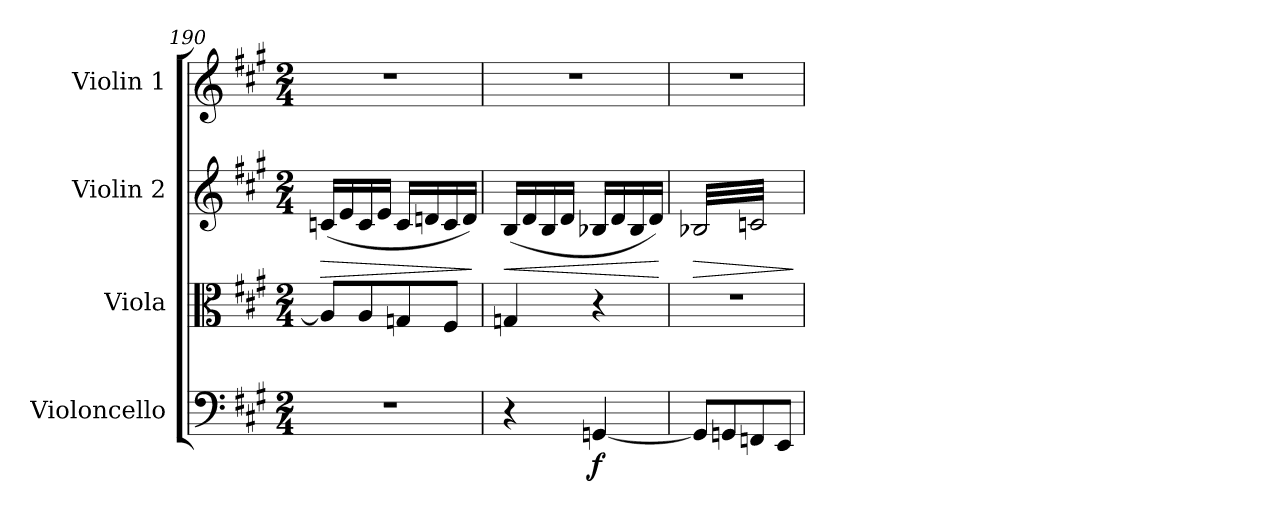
**kern	**dynam	**kern	**kern	**dynam	**kern
*part4	*part4	*part3	*part2	*part2	*part1
*staff4	*staff4	*staff3	*staff2	*staff2	*staff1
*I"Violoncello	*	*I"Viola	*I"Violin 2	*	*I"Violin 1
*I'Vc	*	*I'Vla	*I'Vln	*	*I'Vln
*clefF4	*	*clefC3	*clefG2	*	*clefG2
*k[f#c#g#]	*	*k[f#c#g#]	*k[f#c#g#]	*	*k[f#c#g#]
*M2/4	*	*M2/4	*M2/4	*	*M2/4
=190	=190	=190	=190	=190	=190
!	!	!	!	!LO:HP:b	!
2r	.	8A/L]	(16cn/LL	>	2r
.	.	.	16e/	.	.
.	.	8A/	16c/	.	.
.	.	.	16e/JJ	.	.
.	.	8Gn/	16c/LL	.	.
.	.	.	16dn/	.	.
.	.	8F#/J	16c/	.	.
.	.	.	16d/JJ)	.	.
.	.	.	.	]	.
=191	=191	=191	=191	=191	=191
!	!	!	!	!LO:HP:b	!
4r	.	4Gn/	(16B/LL	<	2r
.	.	.	16d/	.	.
.	.	.	16B/	.	.
.	.	.	16d/JJ	.	.
!	!LO:DY:b	!	!	!	!
[4GGn/	f	4r	16B-X/LL	.	.
.	.	.	16d/	.	.
.	.	.	16B-/	.	.
.	.	.	16d/JJ)	.	.
.	.	.	.	[	.
=192	=192	=192	=192	=192	=192
!	!	!	!	!LO:HP:b	!
*	*	*	*tremolo	*	*
8GG/L]	.	2r	(32B-X/LLL	>	2r
.	.	.	32cn/)	.	.
.	.	.	32B-X/	.	.
.	.	.	32cn/)	.	.
8GGnj/	.	.	32B-X/	.	.
.	.	.	32cn/)	.	.
.	.	.	32B-X/	.	.
.	.	.	32cn/)	.	.
8FFn/	.	.	32B-X/	.	.
.	.	.	32cn/)	.	.
.	.	.	32B-X/	.	.
.	.	.	32cn/)	.	.
8EE/J	.	.	32B-X/	.	.
.	.	.	32cn/)	.	.
.	.	.	32B-X/	.	.
.	.	.	32cn/)JJJ	.	.
*	*	*	*Xtremolo	*	*
.	.	.	.	]	.
.	.	.	.	.	.
.	.	.	.	.	.
.	.	.	.	.	.
.	.	.	.	.	.
.	.	.	.	.	.
.	.	.	.	.	.
.	.	.	.	.	.
=	=	=	=	=	=
*-	*-	*-	*-	*-	*-
